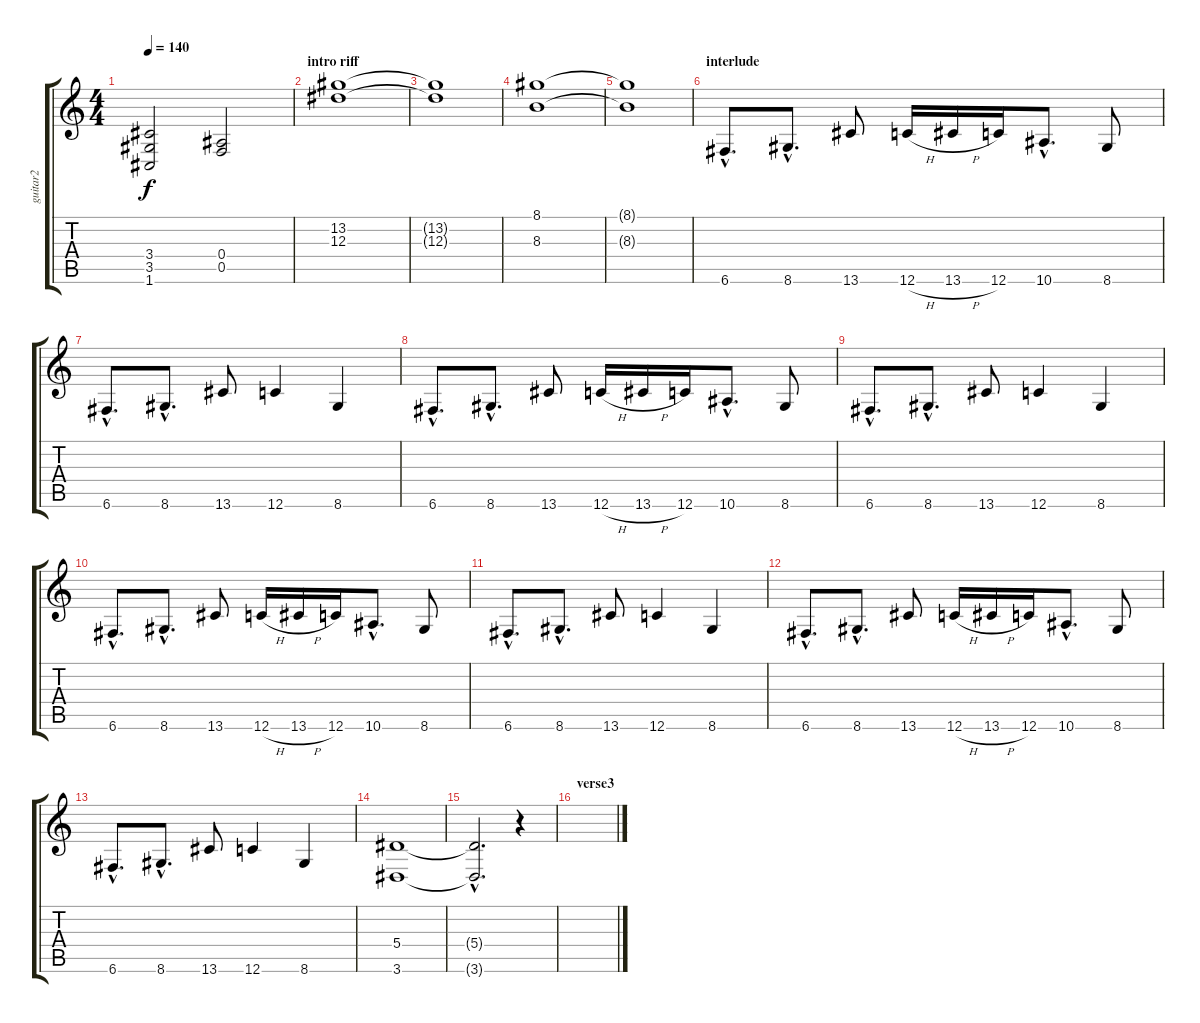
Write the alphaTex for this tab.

\track ("guitar2" "guitar2") {instrument distortionguitar}
\staff {score tabs}
\tuning (C4 G3 Eb3 Bb2 F2 C2) {hide}
\ts (4 4)
\tempo 140
\clef g2
\ks c
(3.4 3.5 1.6).2{dy f} (0.4 0.5).2 |
\section ("" "intro riff")
(13.2 12.3).1 |
(13.2{t} 12.3{t}).1 |
(8.1 8.3).1 |
(8.1{t} 8.3{t}).1 |
\section ("" "interlude")
6.6{hac}.8{d} 8.6{hac}.8{d} 13.6.8 12.6{h}.16 13.6{h}.16 12.6.16 10.6{hac}.8{d} 8.6.8 |
6.6{hac}.8{d} 8.6{hac}.8{d} 13.6.8 12.6.4 8.6.4 |
6.6{hac}.8{d} 8.6{hac}.8{d} 13.6.8 12.6{h}.16 13.6{h}.16 12.6.16 10.6{hac}.8{d} 8.6.8 |
6.6{hac}.8{d} 8.6{hac}.8{d} 13.6.8 12.6.4 8.6.4 |
6.6{hac}.8{d} 8.6{hac}.8{d} 13.6.8 12.6{h}.16 13.6{h}.16 12.6.16 10.6{hac}.8{d} 8.6.8 |
6.6{hac}.8{d} 8.6{hac}.8{d} 13.6.8 12.6.4 8.6.4 |
6.6{hac}.8{d} 8.6{hac}.8{d} 13.6.8 12.6{h}.16 13.6{h}.16 12.6.16 10.6{hac}.8{d} 8.6.8 |
6.6{hac}.8{d} 8.6{hac}.8{d} 13.6.8 12.6.4 8.6.4 |
(5.4 3.6).1 |
(5.4{hac t} 3.6{hac t}).2{d} r.4 |
\section ("" "verse3")
